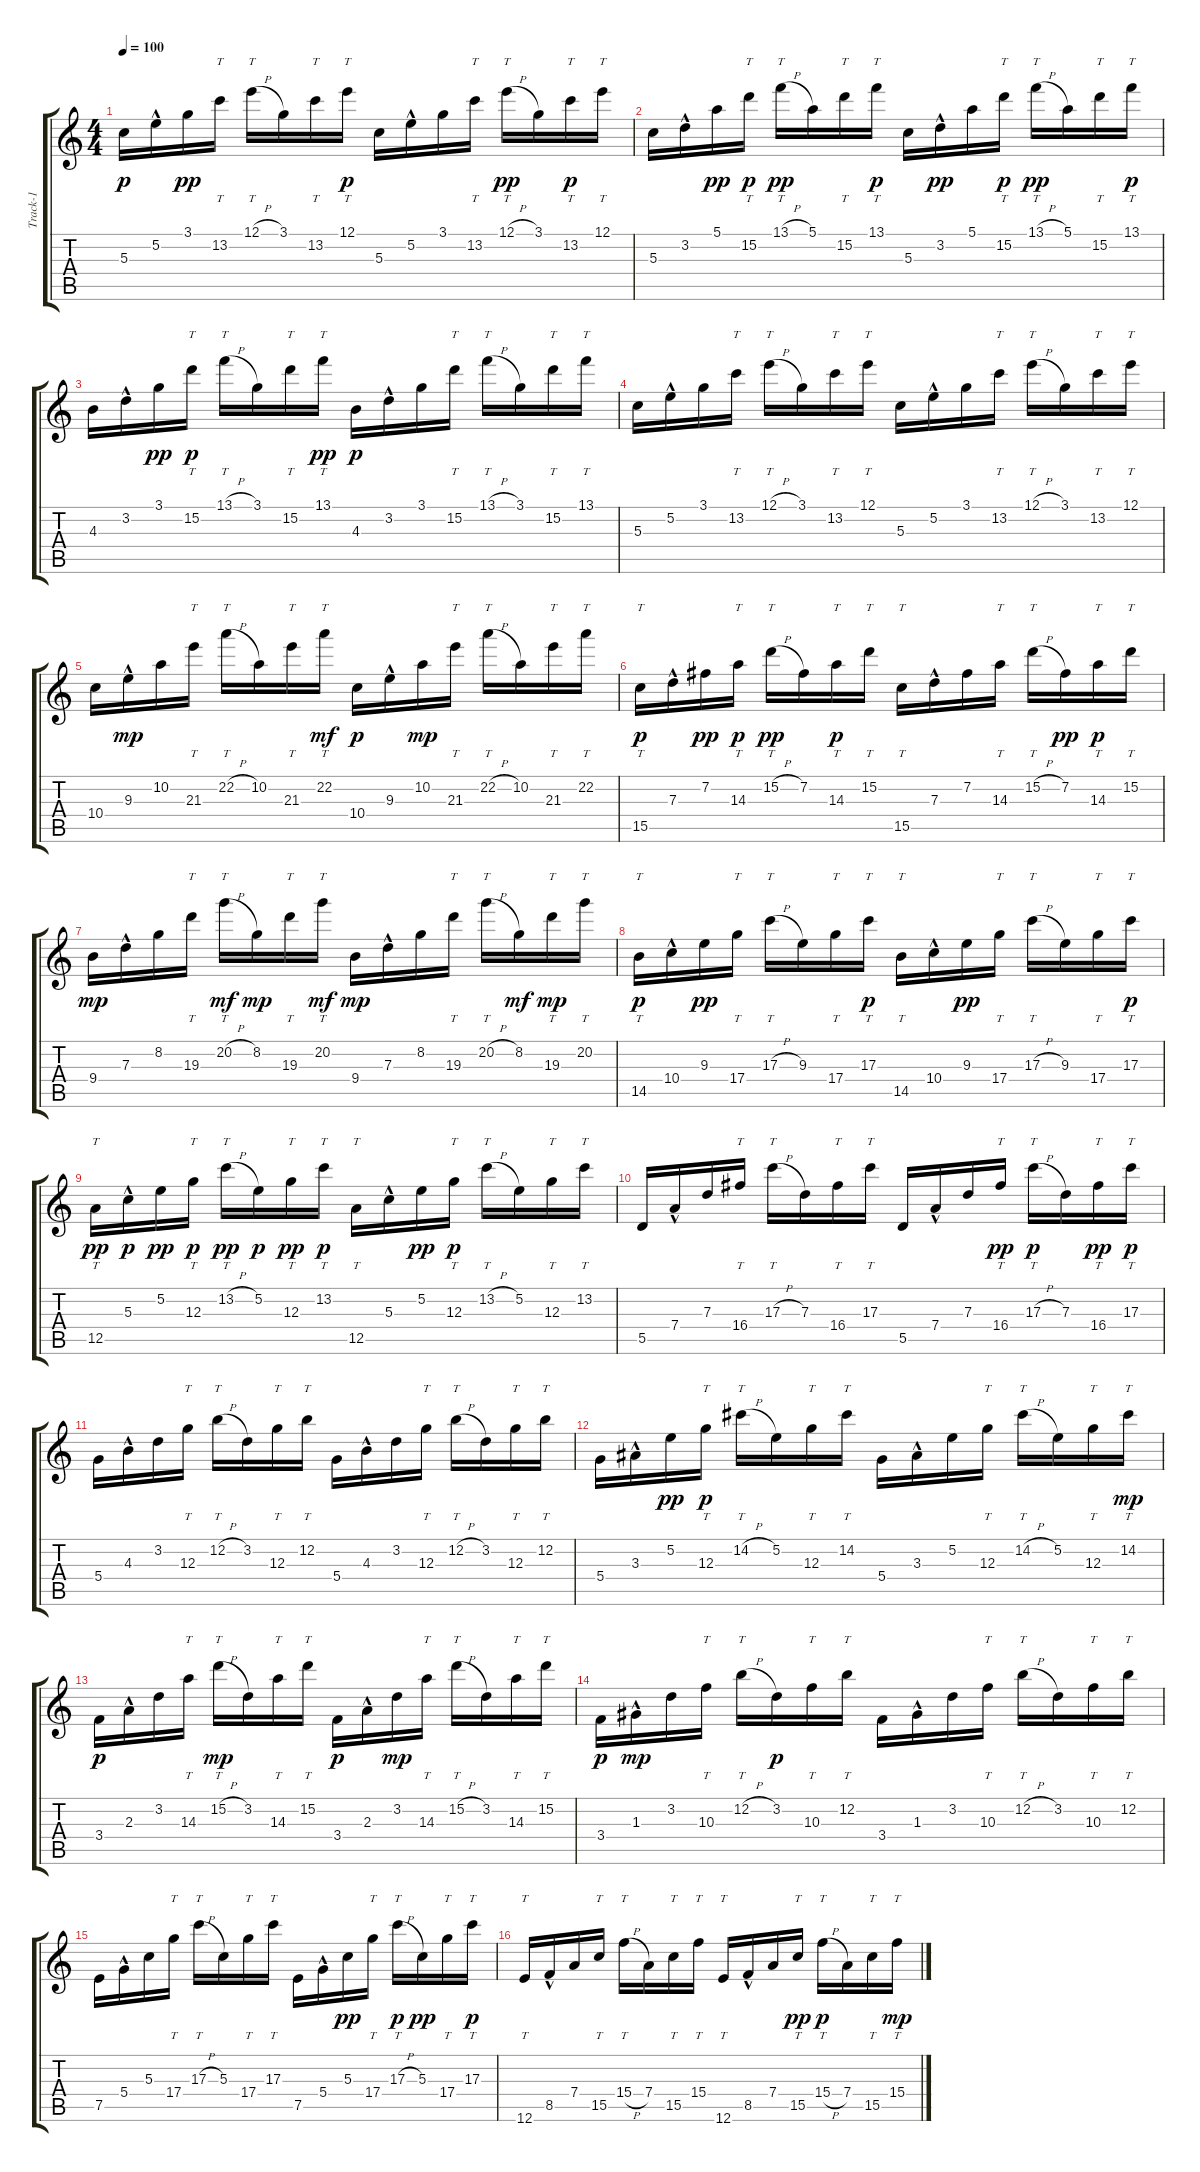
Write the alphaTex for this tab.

\track ("Track-1" "Track-1") {instrument acousticguitarnylon}
\staff {score tabs}
\tuning (E4 B3 G3 D3 A2 E2) {hide}
\ts (4 4)
\tempo 100
\clef g2
\ks c
5.3.16{dy p instrument acousticguitarnylon} 5.2{hac}.16 3.1.16{dy pp} 13.2.16{tt} 12.1{h}.16{tt} 3.1.16 13.2.16{tt} 12.1.16{tt dy p} 5.3.16 5.2{hac}.16 3.1.16 13.2.16{tt} 12.1{h}.16{tt dy pp} 3.1.16 13.2.16{tt dy p} 12.1.16{tt} |
5.3.16 3.2{hac}.16 5.1.16{dy pp} 15.2.16{tt dy p} 13.1{h}.16{tt dy pp} 5.1.16 15.2.16{tt} 13.1.16{tt dy p} 5.3.16 3.2{hac}.16{dy pp} 5.1.16 15.2.16{tt dy p} 13.1{h}.16{tt dy pp} 5.1.16 15.2.16{tt} 13.1.16{tt dy p} |
4.3.16 3.2{hac}.16 3.1.16{dy pp} 15.2.16{tt dy p} 13.1{h}.16{tt} 3.1.16 15.2.16{tt} 13.1.16{tt dy pp} 4.3.16{dy p} 3.2{hac}.16 3.1.16 15.2.16{tt} 13.1{h}.16{tt} 3.1.16 15.2.16{tt} 13.1.16{tt} |
5.3.16 5.2{hac}.16 3.1.16 13.2.16{tt} 12.1{h}.16{tt} 3.1.16 13.2.16{tt} 12.1.16{tt} 5.3.16 5.2{hac}.16 3.1.16 13.2.16{tt} 12.1{h}.16{tt} 3.1.16 13.2.16{tt} 12.1.16{tt} |
10.4.16 9.3{hac}.16{dy mp} 10.2.16 21.3.16{tt} 22.2{h}.16{tt} 10.2.16 21.3.16{tt} 22.2.16{tt dy mf} 10.4.16{dy p} 9.3{hac}.16 10.2.16{dy mp} 21.3.16{tt} 22.2{h}.16{tt} 10.2.16 21.3.16{tt} 22.2.16{tt} |
15.5.16{tt dy p} 7.3{hac}.16 7.2.16{dy pp} 14.3.16{tt dy p} 15.2{h}.16{tt dy pp} 7.2.16 14.3.16{tt dy p} 15.2.16{tt} 15.5.16{tt} 7.3{hac}.16 7.2.16 14.3.16{tt} 15.2{h}.16{tt} 7.2.16{dy pp} 14.3.16{tt dy p} 15.2.16{tt} |
9.4.16{dy mp} 7.3{hac}.16 8.2.16 19.3.16{tt} 20.2{h}.16{tt dy mf} 8.2.16{dy mp} 19.3.16{tt} 20.2.16{tt dy mf} 9.4.16{dy mp} 7.3{hac}.16 8.2.16 19.3.16{tt} 20.2{h}.16{tt} 8.2.16{dy mf} 19.3.16{tt dy mp} 20.2.16{tt} |
14.5.16{tt dy p} 10.4{hac}.16 9.3.16{dy pp} 17.4.16{tt} 17.3{h}.16{tt} 9.3.16 17.4.16{tt} 17.3.16{tt dy p} 14.5.16{tt} 10.4{hac}.16 9.3.16{dy pp} 17.4.16{tt} 17.3{h}.16{tt} 9.3.16 17.4.16{tt} 17.3.16{tt dy p} |
12.5.16{tt dy pp} 5.3{hac}.16{dy p} 5.2.16{dy pp} 12.3.16{tt dy p} 13.2{h}.16{tt dy pp} 5.2.16{dy p} 12.3.16{tt dy pp} 13.2.16{tt dy p} 12.5.16{tt} 5.3{hac}.16 5.2.16{dy pp} 12.3.16{tt dy p} 13.2{h}.16{tt} 5.2.16 12.3.16{tt} 13.2.16{tt} |
5.5.16 7.4{hac}.16 7.3.16 16.4.16{tt} 17.3{h}.16{tt} 7.3.16 16.4.16{tt} 17.3.16{tt} 5.5.16 7.4{hac}.16 7.3.16 16.4.16{tt dy pp} 17.3{h}.16{tt dy p} 7.3.16 16.4.16{tt dy pp} 17.3.16{tt dy p} |
5.4.16 4.3{hac}.16 3.2.16 12.3.16{tt} 12.2{h}.16{tt} 3.2.16 12.3.16{tt} 12.2.16{tt} 5.4.16 4.3{hac}.16 3.2.16 12.3.16{tt} 12.2{h}.16{tt} 3.2.16 12.3.16{tt} 12.2.16{tt} |
5.4.16 3.3{hac}.16 5.2.16{dy pp} 12.3.16{tt dy p} 14.2{h}.16{tt} 5.2.16 12.3.16{tt} 14.2.16{tt} 5.4.16 3.3{hac}.16 5.2.16 12.3.16{tt} 14.2{h}.16{tt} 5.2.16 12.3.16{tt} 14.2.16{tt dy mp} |
3.4.16{dy p} 2.3{hac}.16 3.2.16 14.3.16{tt} 15.2{h}.16{tt dy mp} 3.2.16 14.3.16{tt} 15.2.16{tt} 3.4.16{dy p} 2.3{hac}.16 3.2.16{dy mp} 14.3.16{tt} 15.2{h}.16{tt} 3.2.16 14.3.16{tt} 15.2.16{tt} |
3.4.16{dy p} 1.3{hac}.16{dy mp} 3.2.16 10.3.16{tt} 12.2{h}.16{tt} 3.2.16{dy p} 10.3.16{tt} 12.2.16{tt} 3.4.16 1.3{hac}.16 3.2.16 10.3.16{tt} 12.2{h}.16{tt} 3.2.16 10.3.16{tt} 12.2.16{tt} |
7.5.16 5.4{hac}.16 5.3.16 17.4.16{tt} 17.3{h}.16{tt} 5.3.16 17.4.16{tt} 17.3.16{tt} 7.5.16 5.4{hac}.16 5.3.16{dy pp} 17.4.16{tt} 17.3{h}.16{tt dy p} 5.3.16{dy pp} 17.4.16{tt} 17.3.16{tt dy p} |
12.6.16{tt} 8.5{hac}.16 7.4.16 15.5.16{tt} 15.4{h}.16{tt} 7.4.16 15.5.16{tt} 15.4.16{tt} 12.6.16{tt} 8.5{hac}.16 7.4.16 15.5.16{tt dy pp} 15.4{h}.16{tt dy p} 7.4.16 15.5.16{tt} 15.4.16{tt dy mp}
